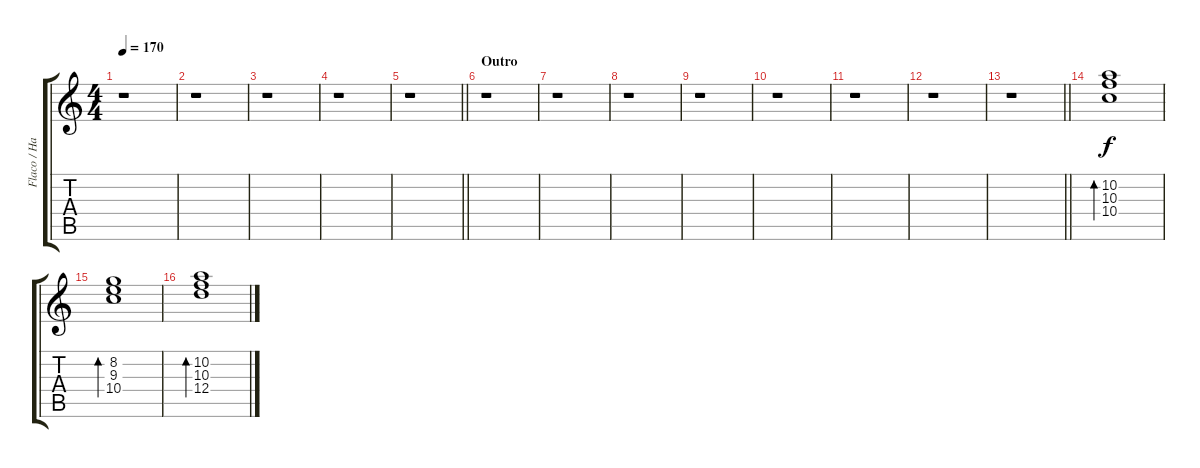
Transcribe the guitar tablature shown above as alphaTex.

\track ("Flaco / Harmony guitar" "Flaco / Ha") {instrument overdrivenguitar}
\staff {score tabs}
\tuning (E4 B3 G3 D3 A2 E2) {hide}
\ts (4 4)
\tempo 170
\clef g2
\ks c
r.1{dy f} |
r.1 |
r.1 |
r.1 |
\barLineRight lightlight
r.1 |
\section ("" "Outro")
r.1 |
r.1 |
r.1 |
r.1 |
r.1 |
r.1 |
r.1 |
\barLineRight lightlight
r.1 |
(10.2 10.3 10.4).1{bd 480} |
(8.2 9.3 10.4).1{bd 480} |
(10.2 10.3 12.4).1{bd 480}
